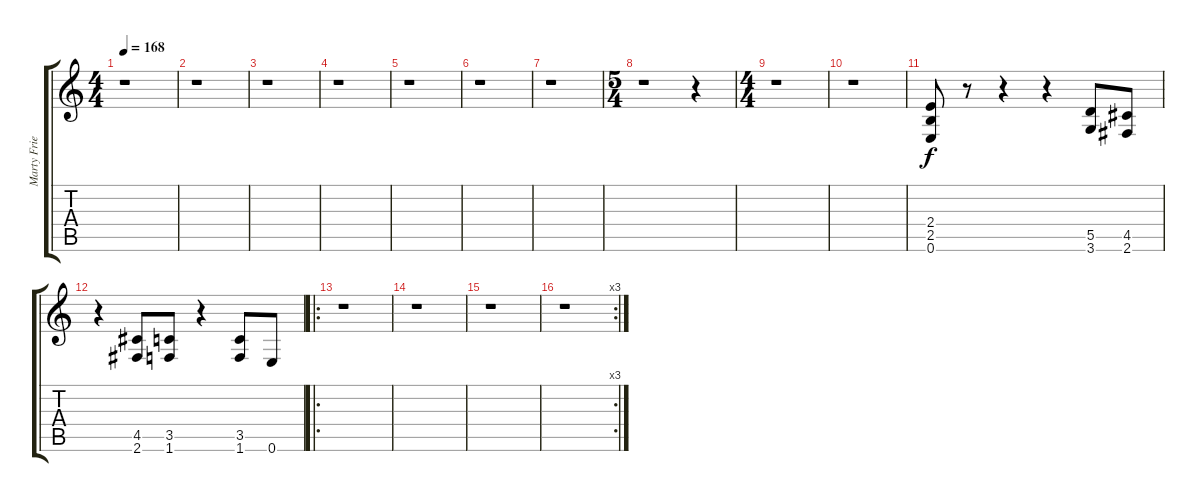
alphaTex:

\track ("Marty Friedman Rhy." "Marty Frie") {instrument distortionguitar}
\staff {score tabs}
\tuning (E4 B3 G3 D3 A2 E2) {hide}
\ts (4 4)
\tempo 168
\clef g2
\ks c
r.1{dy f} |
r.1 |
r.1 |
r.1 |
r.1 |
r.1 |
r.1 |
\ts (5 4)
r.1 r.4 |
\ts (4 4)
r.1 |
r.1 |
(2.4 2.5 0.6).8 r.8 r.4 r.4 (5.5 3.6).8 (4.5 2.6).8 |
r.4 (4.5 2.6).8 (3.5 1.6).8 r.4 (3.5 1.6).8 0.6.8 |
\ro
r.1 |
r.1 |
r.1 |
\rc 3
r.1
